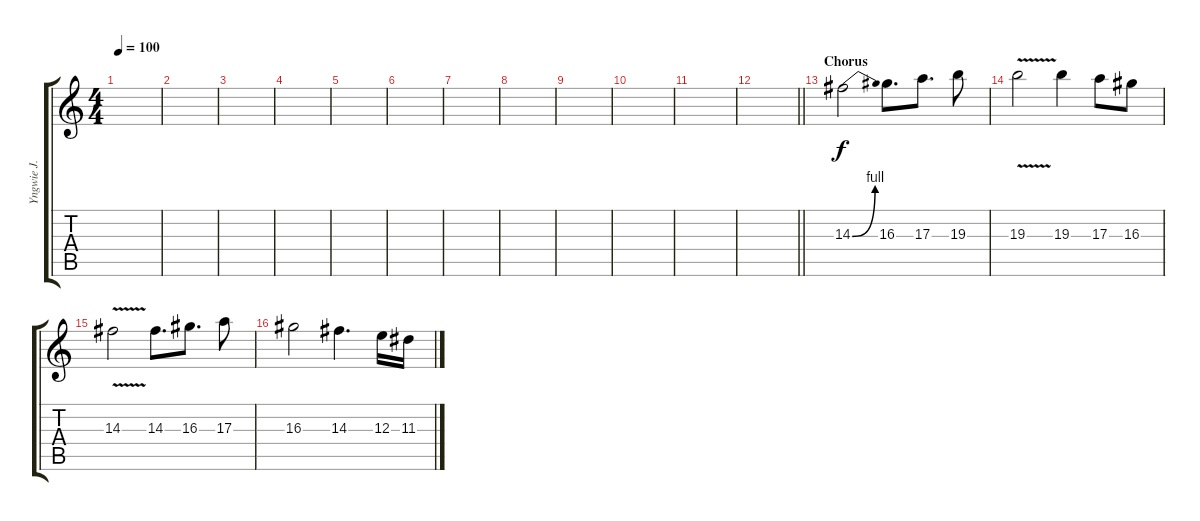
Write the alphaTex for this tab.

\track ("Yngwie J. Malmsteen" "Yngwie J. ") {instrument overdrivenguitar}
\staff {score tabs}
\tuning (Db4 Ab3 E3 B2 Gb2 Db2) {hide}
\ts (4 4)
\tempo 100
\clef g2
\ks c
|
|
|
|
|
|
|
|
|
|
|
\barLineRight lightlight
|
\section ("" "Chorus")
14.3{be (bend 0 0 60 4)}.2 16.3.8{d} 17.3.8{d} 19.3.8 |
19.3{v}.2 19.3.4 17.3.8 16.3.8 |
14.3{v}.2 14.3.8{d} 16.3.8{d} 17.3.8 |
16.3.2 14.3.4{d} 12.3.16 11.3.16
